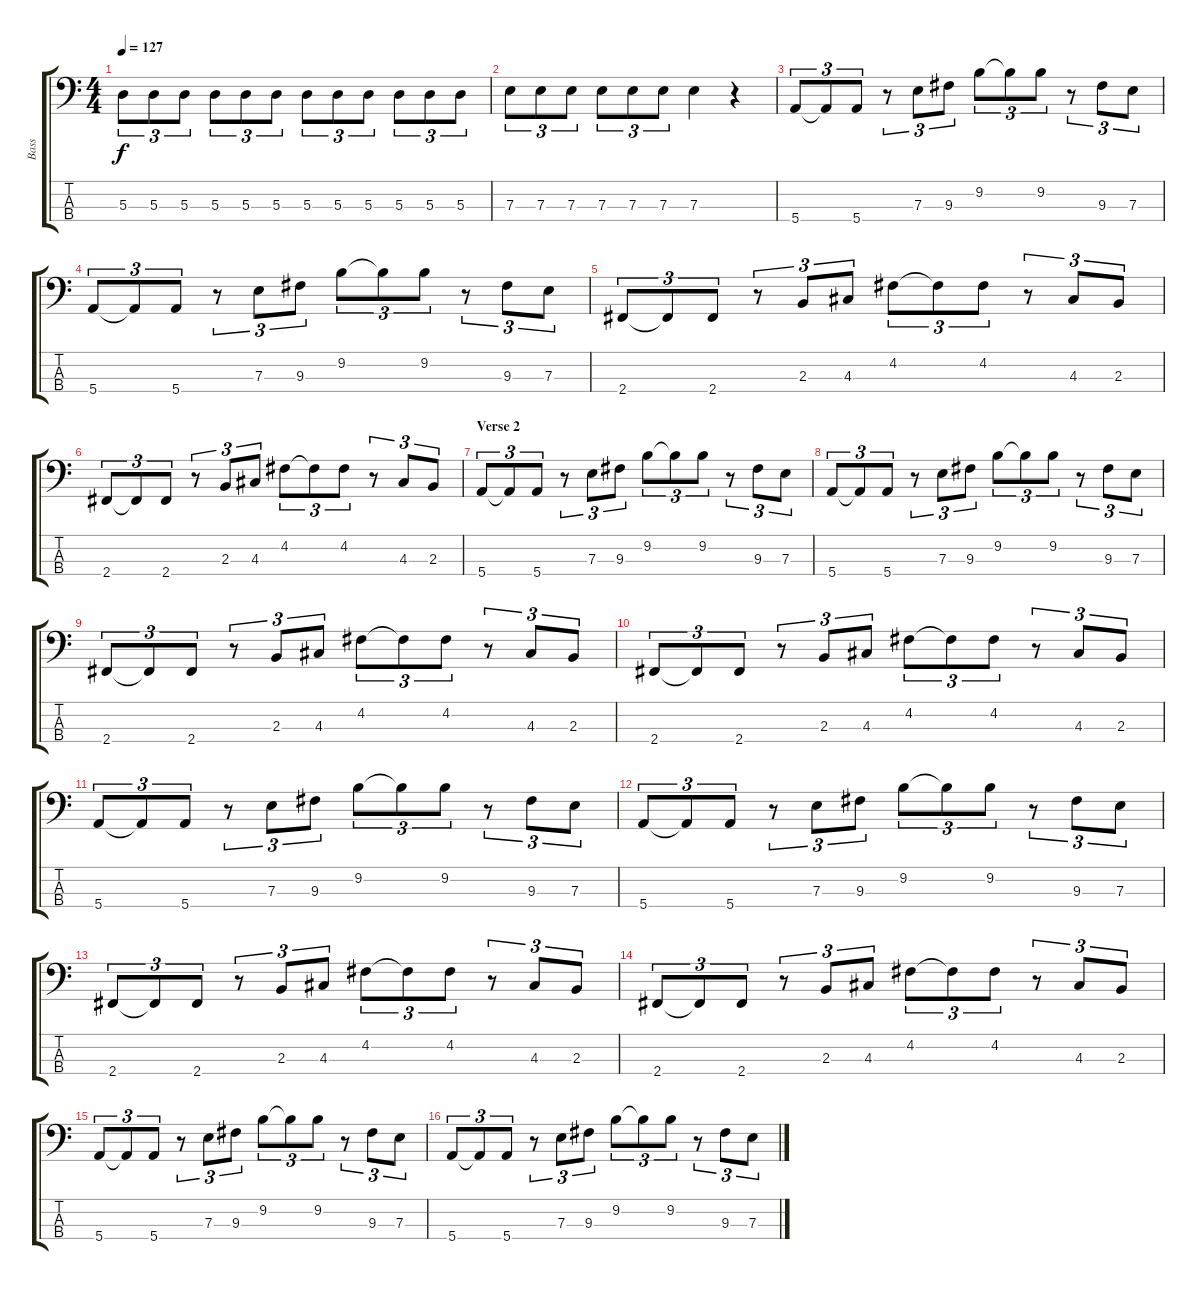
\track ("Bass" "Bass") {instrument electricbasspick}
\staff {score tabs}
\tuning (G2 D2 A1 E1) {hide}
\ts (4 4)
\tempo 127
\clef f4
\ks c
5.3.8{tu (3 2) dy f} 5.3.8{tu (3 2)} 5.3.8{tu (3 2)} 5.3.8{tu (3 2)} 5.3.8{tu (3 2)} 5.3.8{tu (3 2)} 5.3.8{tu (3 2)} 5.3.8{tu (3 2)} 5.3.8{tu (3 2)} 5.3.8{tu (3 2)} 5.3.8{tu (3 2)} 5.3.8{tu (3 2)} |
7.3.8{tu (3 2)} 7.3.8{tu (3 2)} 7.3.8{tu (3 2)} 7.3.8{tu (3 2)} 7.3.8{tu (3 2)} 7.3.8{tu (3 2)} 7.3.4 r.4 |
5.4.8{tu (3 2)} 5.4{t}.8{tu (3 2)} 5.4.8{tu (3 2)} r.8{tu (3 2)} 7.3.8{tu (3 2)} 9.3.8{tu (3 2)} 9.2.8{tu (3 2)} 9.2{t}.8{tu (3 2)} 9.2.8{tu (3 2)} r.8{tu (3 2)} 9.3.8{tu (3 2)} 7.3.8{tu (3 2)} |
5.4.8{tu (3 2)} 5.4{t}.8{tu (3 2)} 5.4.8{tu (3 2)} r.8{tu (3 2)} 7.3.8{tu (3 2)} 9.3.8{tu (3 2)} 9.2.8{tu (3 2)} 9.2{t}.8{tu (3 2)} 9.2.8{tu (3 2)} r.8{tu (3 2)} 9.3.8{tu (3 2)} 7.3.8{tu (3 2)} |
2.4.8{tu (3 2)} 2.4{t}.8{tu (3 2)} 2.4.8{tu (3 2)} r.8{tu (3 2)} 2.3.8{tu (3 2)} 4.3.8{tu (3 2)} 4.2.8{tu (3 2)} 4.2{t}.8{tu (3 2)} 4.2.8{tu (3 2)} r.8{tu (3 2)} 4.3.8{tu (3 2)} 2.3.8{tu (3 2)} |
2.4.8{tu (3 2)} 2.4{t}.8{tu (3 2)} 2.4.8{tu (3 2)} r.8{tu (3 2)} 2.3.8{tu (3 2)} 4.3.8{tu (3 2)} 4.2.8{tu (3 2)} 4.2{t}.8{tu (3 2)} 4.2.8{tu (3 2)} r.8{tu (3 2)} 4.3.8{tu (3 2)} 2.3.8{tu (3 2)} |
\section ("" "Verse 2")
5.4.8{tu (3 2)} 5.4{t}.8{tu (3 2)} 5.4.8{tu (3 2)} r.8{tu (3 2)} 7.3.8{tu (3 2)} 9.3.8{tu (3 2)} 9.2.8{tu (3 2)} 9.2{t}.8{tu (3 2)} 9.2.8{tu (3 2)} r.8{tu (3 2)} 9.3.8{tu (3 2)} 7.3.8{tu (3 2)} |
5.4.8{tu (3 2)} 5.4{t}.8{tu (3 2)} 5.4.8{tu (3 2)} r.8{tu (3 2)} 7.3.8{tu (3 2)} 9.3.8{tu (3 2)} 9.2.8{tu (3 2)} 9.2{t}.8{tu (3 2)} 9.2.8{tu (3 2)} r.8{tu (3 2)} 9.3.8{tu (3 2)} 7.3.8{tu (3 2)} |
2.4.8{tu (3 2)} 2.4{t}.8{tu (3 2)} 2.4.8{tu (3 2)} r.8{tu (3 2)} 2.3.8{tu (3 2)} 4.3.8{tu (3 2)} 4.2.8{tu (3 2)} 4.2{t}.8{tu (3 2)} 4.2.8{tu (3 2)} r.8{tu (3 2)} 4.3.8{tu (3 2)} 2.3.8{tu (3 2)} |
2.4.8{tu (3 2)} 2.4{t}.8{tu (3 2)} 2.4.8{tu (3 2)} r.8{tu (3 2)} 2.3.8{tu (3 2)} 4.3.8{tu (3 2)} 4.2.8{tu (3 2)} 4.2{t}.8{tu (3 2)} 4.2.8{tu (3 2)} r.8{tu (3 2)} 4.3.8{tu (3 2)} 2.3.8{tu (3 2)} |
5.4.8{tu (3 2)} 5.4{t}.8{tu (3 2)} 5.4.8{tu (3 2)} r.8{tu (3 2)} 7.3.8{tu (3 2)} 9.3.8{tu (3 2)} 9.2.8{tu (3 2)} 9.2{t}.8{tu (3 2)} 9.2.8{tu (3 2)} r.8{tu (3 2)} 9.3.8{tu (3 2)} 7.3.8{tu (3 2)} |
5.4.8{tu (3 2)} 5.4{t}.8{tu (3 2)} 5.4.8{tu (3 2)} r.8{tu (3 2)} 7.3.8{tu (3 2)} 9.3.8{tu (3 2)} 9.2.8{tu (3 2)} 9.2{t}.8{tu (3 2)} 9.2.8{tu (3 2)} r.8{tu (3 2)} 9.3.8{tu (3 2)} 7.3.8{tu (3 2)} |
2.4.8{tu (3 2)} 2.4{t}.8{tu (3 2)} 2.4.8{tu (3 2)} r.8{tu (3 2)} 2.3.8{tu (3 2)} 4.3.8{tu (3 2)} 4.2.8{tu (3 2)} 4.2{t}.8{tu (3 2)} 4.2.8{tu (3 2)} r.8{tu (3 2)} 4.3.8{tu (3 2)} 2.3.8{tu (3 2)} |
2.4.8{tu (3 2)} 2.4{t}.8{tu (3 2)} 2.4.8{tu (3 2)} r.8{tu (3 2)} 2.3.8{tu (3 2)} 4.3.8{tu (3 2)} 4.2.8{tu (3 2)} 4.2{t}.8{tu (3 2)} 4.2.8{tu (3 2)} r.8{tu (3 2)} 4.3.8{tu (3 2)} 2.3.8{tu (3 2)} |
5.4.8{tu (3 2)} 5.4{t}.8{tu (3 2)} 5.4.8{tu (3 2)} r.8{tu (3 2)} 7.3.8{tu (3 2)} 9.3.8{tu (3 2)} 9.2.8{tu (3 2)} 9.2{t}.8{tu (3 2)} 9.2.8{tu (3 2)} r.8{tu (3 2)} 9.3.8{tu (3 2)} 7.3.8{tu (3 2)} |
5.4.8{tu (3 2)} 5.4{t}.8{tu (3 2)} 5.4.8{tu (3 2)} r.8{tu (3 2)} 7.3.8{tu (3 2)} 9.3.8{tu (3 2)} 9.2.8{tu (3 2)} 9.2{t}.8{tu (3 2)} 9.2.8{tu (3 2)} r.8{tu (3 2)} 9.3.8{tu (3 2)} 7.3.8{tu (3 2)}
